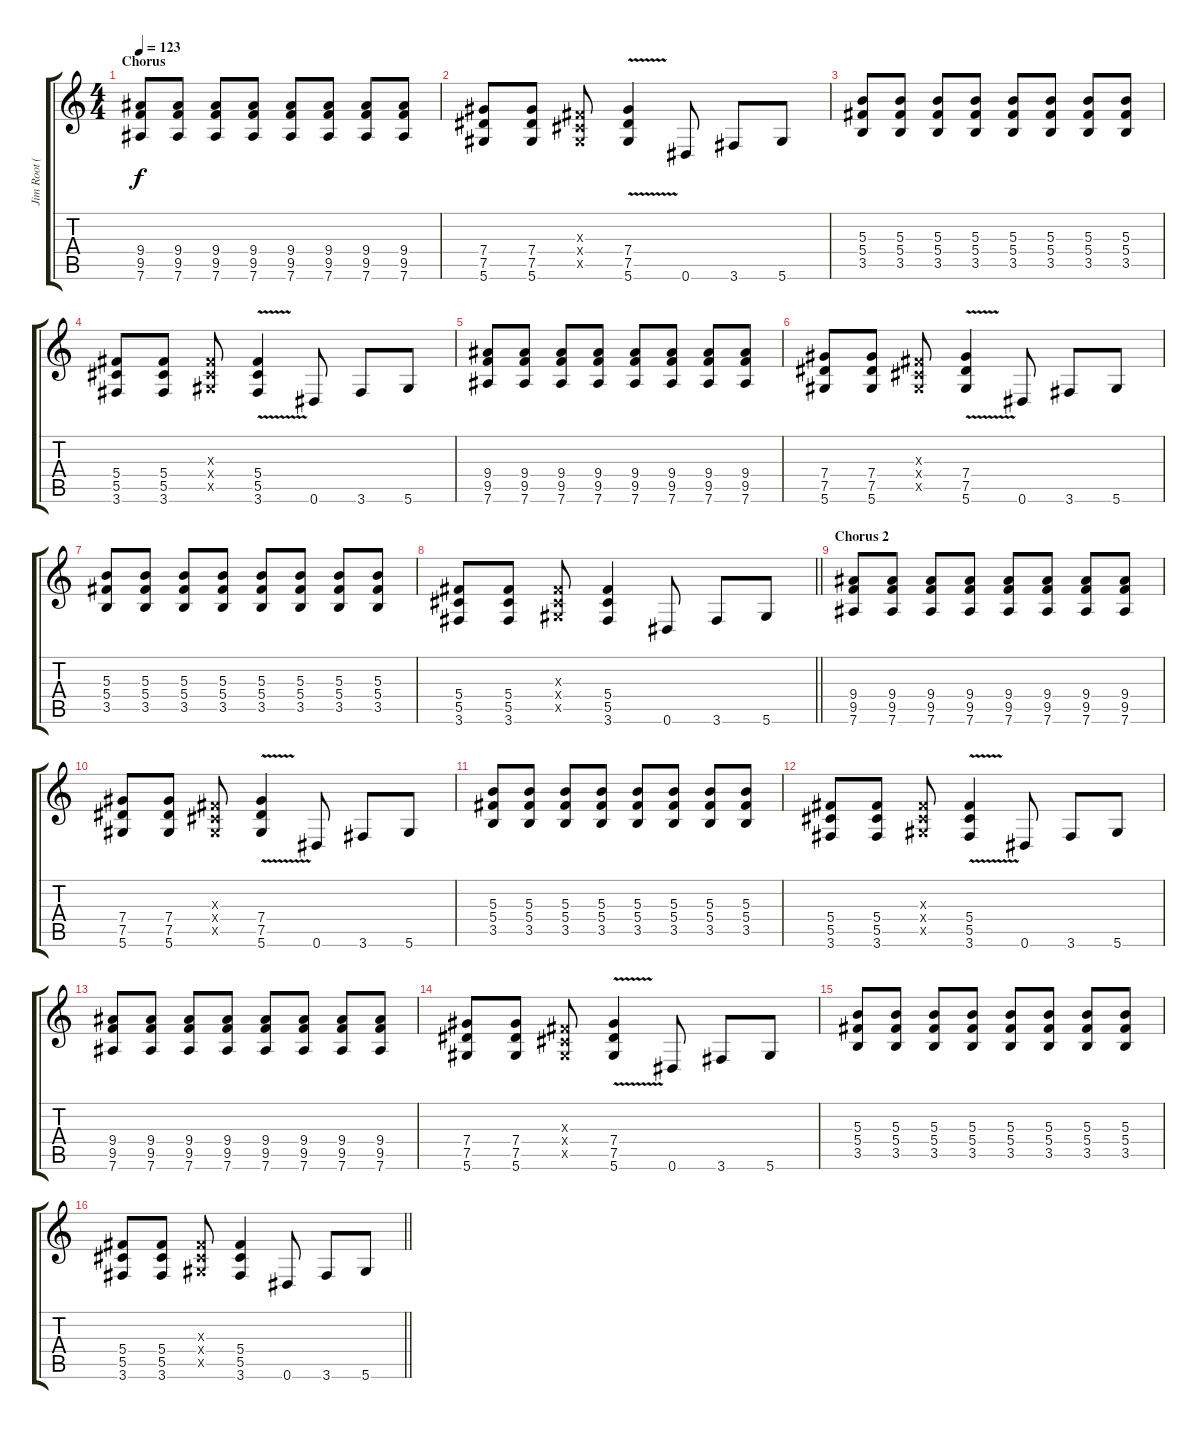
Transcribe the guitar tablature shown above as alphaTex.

\track ("Jim Root (Rythmic Guitar)" "Jim Root (") {instrument overdrivenguitar}
\staff {score tabs}
\tuning (Eb4 Bb3 Gb3 Db3 Ab2 Eb2) {hide}
\ts (4 4)
\section ("" "Chorus")
\tempo 123
\clef g2
\ks c
(9.4 9.5 7.6).8{dy f} (9.4 9.5 7.6).8 (9.4 9.5 7.6).8 (9.4 9.5 7.6).8 (9.4 9.5 7.6).8 (9.4 9.5 7.6).8 (9.4 9.5 7.6).8 (9.4 9.5 7.6).8 |
(7.4 7.5 5.6).8 (7.4 7.5 5.6).8 (0.3{x} 0.4{x} 0.5{x}).8 (7.4 7.5 5.6{v}).4 0.6.8 3.6.8 5.6.8 |
(5.3 5.4 3.5).8 (5.3 5.4 3.5).8 (5.3 5.4 3.5).8 (5.3 5.4 3.5).8 (5.3 5.4 3.5).8 (5.3 5.4 3.5).8 (5.3 5.4 3.5).8 (5.3 5.4 3.5).8 |
(5.4 5.5 3.6).8 (5.4 5.5 3.6).8 (0.3{x} 0.4{x} 0.5{x}).8 (5.4 5.5 3.6{v}).4 0.6.8 3.6.8 5.6.8 |
(9.4 9.5 7.6).8 (9.4 9.5 7.6).8 (9.4 9.5 7.6).8 (9.4 9.5 7.6).8 (9.4 9.5 7.6).8 (9.4 9.5 7.6).8 (9.4 9.5 7.6).8 (9.4 9.5 7.6).8 |
(7.4 7.5 5.6).8 (7.4 7.5 5.6).8 (0.3{x} 0.4{x} 0.5{x}).8 (7.4 7.5 5.6{v}).4 0.6.8 3.6.8 5.6.8 |
(5.3 5.4 3.5).8 (5.3 5.4 3.5).8 (5.3 5.4 3.5).8 (5.3 5.4 3.5).8 (5.3 5.4 3.5).8 (5.3 5.4 3.5).8 (5.3 5.4 3.5).8 (5.3 5.4 3.5).8 |
\barLineRight lightlight
(5.4 5.5 3.6).8 (5.4 5.5 3.6).8 (0.3{x} 0.4{x} 0.5{x}).8 (5.4 5.5 3.6).4 0.6.8 3.6.8 5.6.8 |
\section ("" "Chorus 2")
(9.4 9.5 7.6).8 (9.4 9.5 7.6).8 (9.4 9.5 7.6).8 (9.4 9.5 7.6).8 (9.4 9.5 7.6).8 (9.4 9.5 7.6).8 (9.4 9.5 7.6).8 (9.4 9.5 7.6).8 |
(7.4 7.5 5.6).8 (7.4 7.5 5.6).8 (0.3{x} 0.4{x} 0.5{x}).8 (7.4 7.5 5.6{v}).4 0.6.8 3.6.8 5.6.8 |
(5.3 5.4 3.5).8 (5.3 5.4 3.5).8 (5.3 5.4 3.5).8 (5.3 5.4 3.5).8 (5.3 5.4 3.5).8 (5.3 5.4 3.5).8 (5.3 5.4 3.5).8 (5.3 5.4 3.5).8 |
(5.4 5.5 3.6).8 (5.4 5.5 3.6).8 (0.3{x} 0.4{x} 0.5{x}).8 (5.4 5.5 3.6{v}).4 0.6.8 3.6.8 5.6.8 |
(9.4 9.5 7.6).8 (9.4 9.5 7.6).8 (9.4 9.5 7.6).8 (9.4 9.5 7.6).8 (9.4 9.5 7.6).8 (9.4 9.5 7.6).8 (9.4 9.5 7.6).8 (9.4 9.5 7.6).8 |
(7.4 7.5 5.6).8 (7.4 7.5 5.6).8 (0.3{x} 0.4{x} 0.5{x}).8 (7.4 7.5 5.6{v}).4 0.6.8 3.6.8 5.6.8 |
(5.3 5.4 3.5).8 (5.3 5.4 3.5).8 (5.3 5.4 3.5).8 (5.3 5.4 3.5).8 (5.3 5.4 3.5).8 (5.3 5.4 3.5).8 (5.3 5.4 3.5).8 (5.3 5.4 3.5).8 |
\barLineRight lightlight
(5.4 5.5 3.6).8 (5.4 5.5 3.6).8 (0.3{x} 0.4{x} 0.5{x}).8 (5.4 5.5 3.6).4 0.6.8 3.6.8 5.6.8
